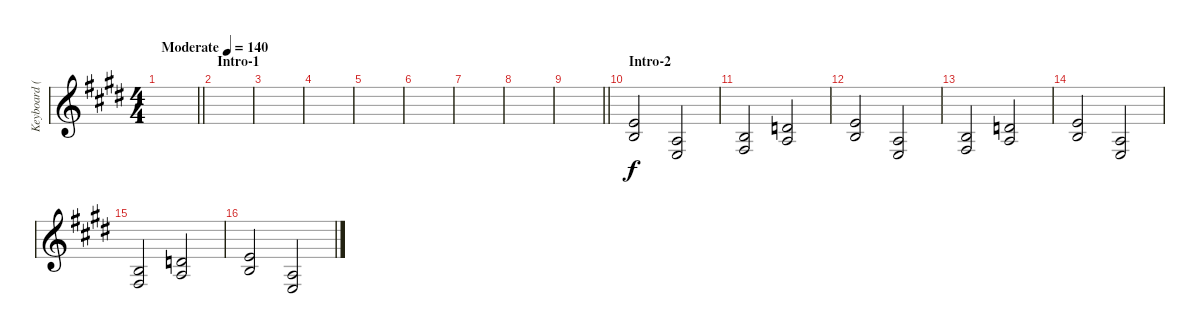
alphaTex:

\track ("Keyboard (Organ)" "Keyboard (") {instrument rockorgan}
\staff {score}
\tuning (E4 B3 G3 D3 A2 E2) {hide}
\ts (4 4)
\tempo (140 "Moderate")
\clef g2
\barLineRight lightlight
\ks e
|
\section ("" "Intro-1")
|
|
|
|
|
|
|
\barLineRight lightlight
|
\section ("" "Intro-2")
(0.1 0.2).2 (2.3 2.4).2 |
(0.2 4.4).2 (3.2 2.3).2 |
(0.1 0.2).2 (2.3 2.4).2 |
(0.2 4.4).2 (3.2 2.3).2 |
(0.1 0.2).2 (2.3 2.4).2 |
(0.2 4.4).2 (3.2 2.3).2 |
(0.1 0.2).2 (2.3 2.4).2
